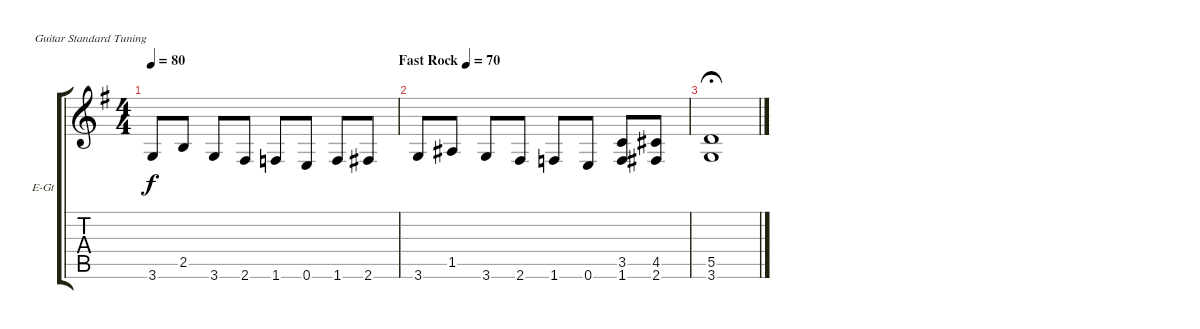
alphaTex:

\defaultSystemsLayout 4
\bracketExtendMode groupsimilarinstruments
\firstSystemTrackNameOrientation horizontal
\otherSystemsTrackNameOrientation horizontal
\track ("Electric Guitar" "E-Gt") {instrument distortionguitar}
\staff {score tabs}
\tuning (E4 B3 G3 D3 A2 E2)
\ts (4 4)
\tempo 80
\tempo (70 "Fast Rock" 1)
\clef g2
\ks g
3.6.8{dy f} 2.5.8 3.6.8 2.6.8 1.6.8 0.6.8 1.6.8 2.6.8 |
3.6.8 1.5.8 3.6.8 2.6.8 1.6.8 0.6.8 (1.6 3.5).8 (2.6 4.5).8 |
(3.6 5.5).1{fermata (medium 0.5)}
